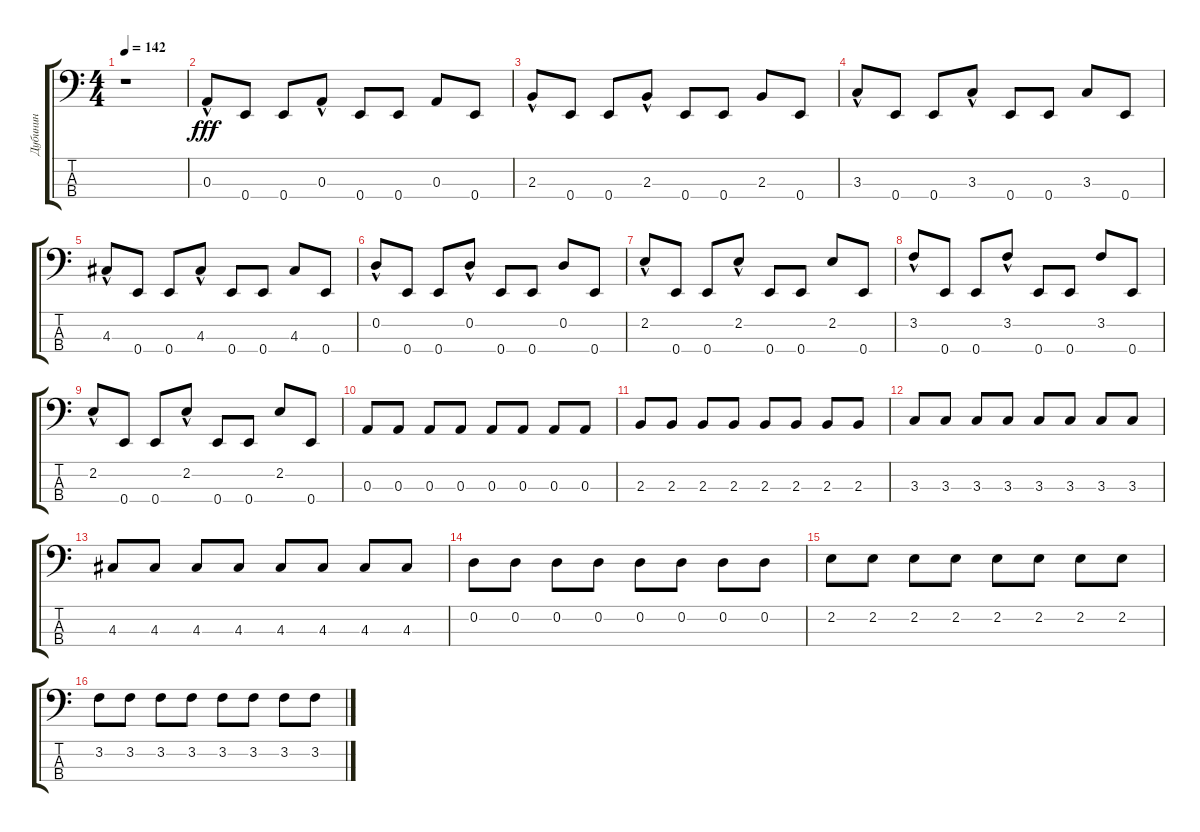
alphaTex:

\track ("Дубинин" "Дубинин") {instrument electricbassfinger}
\staff {score tabs}
\tuning (G2 D2 A1 E1) {hide}
\ts (4 4)
\tempo 142
\clef f4
\ks c
r.1{dy fff} |
0.3{hac}.8 0.4.8 0.4.8 0.3{hac}.8 0.4.8 0.4.8 0.3.8 0.4.8 |
2.3{hac}.8 0.4.8 0.4.8 2.3{hac}.8 0.4.8 0.4.8 2.3.8 0.4.8 |
3.3{hac}.8 0.4.8 0.4.8 3.3{hac}.8 0.4.8 0.4.8 3.3.8 0.4.8 |
4.3{hac}.8 0.4.8 0.4.8 4.3{hac}.8 0.4.8 0.4.8 4.3.8 0.4.8 |
0.2{hac}.8 0.4.8 0.4.8 0.2{hac}.8 0.4.8 0.4.8 0.2.8 0.4.8 |
2.2{hac}.8 0.4.8 0.4.8 2.2{hac}.8 0.4.8 0.4.8 2.2.8 0.4.8 |
3.2{hac}.8 0.4.8 0.4.8 3.2{hac}.8 0.4.8 0.4.8 3.2.8 0.4.8 |
2.2{hac}.8 0.4.8 0.4.8 2.2{hac}.8 0.4.8 0.4.8 2.2.8 0.4.8 |
0.3.8 0.3.8 0.3.8 0.3.8 0.3.8 0.3.8 0.3.8 0.3.8 |
2.3.8 2.3.8 2.3.8 2.3.8 2.3.8 2.3.8 2.3.8 2.3.8 |
3.3.8 3.3.8 3.3.8 3.3.8 3.3.8 3.3.8 3.3.8 3.3.8 |
4.3.8 4.3.8 4.3.8 4.3.8 4.3.8 4.3.8 4.3.8 4.3.8 |
0.2.8 0.2.8 0.2.8 0.2.8 0.2.8 0.2.8 0.2.8 0.2.8 |
2.2.8 2.2.8 2.2.8 2.2.8 2.2.8 2.2.8 2.2.8 2.2.8 |
3.2.8 3.2.8 3.2.8 3.2.8 3.2.8 3.2.8 3.2.8 3.2.8
